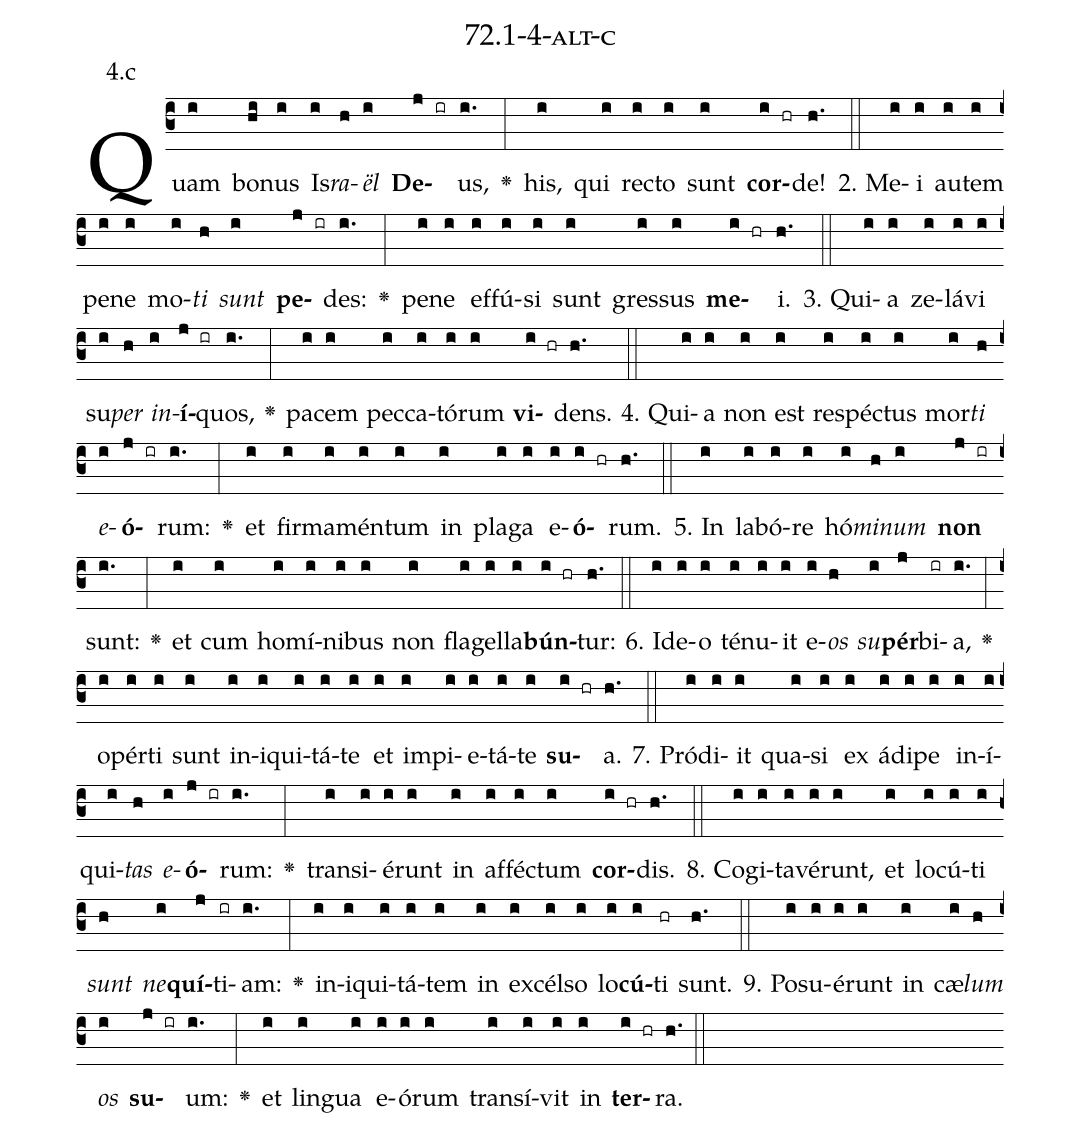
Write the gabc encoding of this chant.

name: 72.1-4-alt-c;
annotation: 4.c;
%%
(c3)Quam(i) bo(hi)nus(i) Is(i)<i>ra</i>(h)<i>ël</i>(i) <b>De</b>(j ir)us,(i.) <v>\greheightstar</v>(:) his,(i) qui(i) rec(i)to(i) sunt(i) <b>cor</b>(i hr)de!(h.) (::)
2. Me(i)i(i) au(i)tem(i) pe(i)ne(i) mo(i)<i>ti</i>(h) <i>sunt</i>(i) <b>pe</b>(j ir)des:(i.) <v>\greheightstar</v>(:) pe(i)ne(i) ef(i)fú(i)si(i) sunt(i) gres(i)sus(i) <b>me</b>(i hr)i.(h.) (::)
3. Qui(i)a(i) ze(i)lá(i)vi(i) su(i)<i>per</i>(h) <i>in</i>(i)<b>í</b>(j ir)quos,(i.) <v>\greheightstar</v>(:) pa(i)cem(i) pec(i)ca(i)tó(i)rum(i) <b>vi</b>(i hr)dens.(h.) (::)
4. Qui(i)a(i) non(i) est(i) re(i)spéc(i)tus(i) mor(i)<i>ti</i>(h) <i>e</i>(i)<b>ó</b>(j ir)rum:(i.) <v>\greheightstar</v>(:) et(i) fir(i)ma(i)mén(i)tum(i) in(i) pla(i)ga(i) e(i)<b>ó</b>(i hr)rum.(h.) (::)
5. In(i) la(i)bó(i)re(i) hó(i)<i>mi</i>(h)<i>num</i>(i) <b>non</b>(j ir) sunt:(i.) <v>\greheightstar</v>(:) et(i) cum(i) ho(i)mí(i)ni(i)bus(i) non(i) fla(i)gel(i)la(i)<b>bún</b>(i hr)tur:(h.) (::)
6. Id(i)e(i)o(i) té(i)nu(i)it(i) e(i)<i>os</i>(h) <i>su</i>(i)<b>pér</b>(j)bi(ir)a,(i.) <v>\greheightstar</v>(:) o(i)pér(i)ti(i) sunt(i) in(i)i(i)qui(i)tá(i)te(i) et(i) im(i)pi(i)e(i)tá(i)te(i) <b>su</b>(i hr)a.(h.) (::)
7. Pród(i)i(i)it(i) qua(i)si(i) ex(i) á(i)di(i)pe(i) in(i)í(i)qui(i)<i>tas</i>(h) <i>e</i>(i)<b>ó</b>(j ir)rum:(i.) <v>\greheightstar</v>(:) trans(i)i(i)é(i)runt(i) in(i) af(i)féc(i)tum(i) <b>cor</b>(i hr)dis.(h.) (::)
8. Co(i)gi(i)ta(i)vé(i)runt,(i) et(i) lo(i)cú(i)ti(i) <i>sunt</i>(h) <i>ne</i>(i)<b>quí</b>(j)ti(ir)am:(i.) <v>\greheightstar</v>(:) in(i)i(i)qui(i)tá(i)tem(i) in(i) ex(i)cél(i)so(i) lo(i)<b>cú</b>(i)ti(hr) sunt.(h.) (::)
9. Po(i)su(i)é(i)runt(i) in(i) cæ(i)<i>lum</i>(h) <i>os</i>(i) <b>su</b>(j ir)um:(i.) <v>\greheightstar</v>(:) et(i) lin(i)gua(i) e(i)ó(i)rum(i) trans(i)í(i)vit(i) in(i) <b>ter</b>(i hr)ra.(h.) (::)
